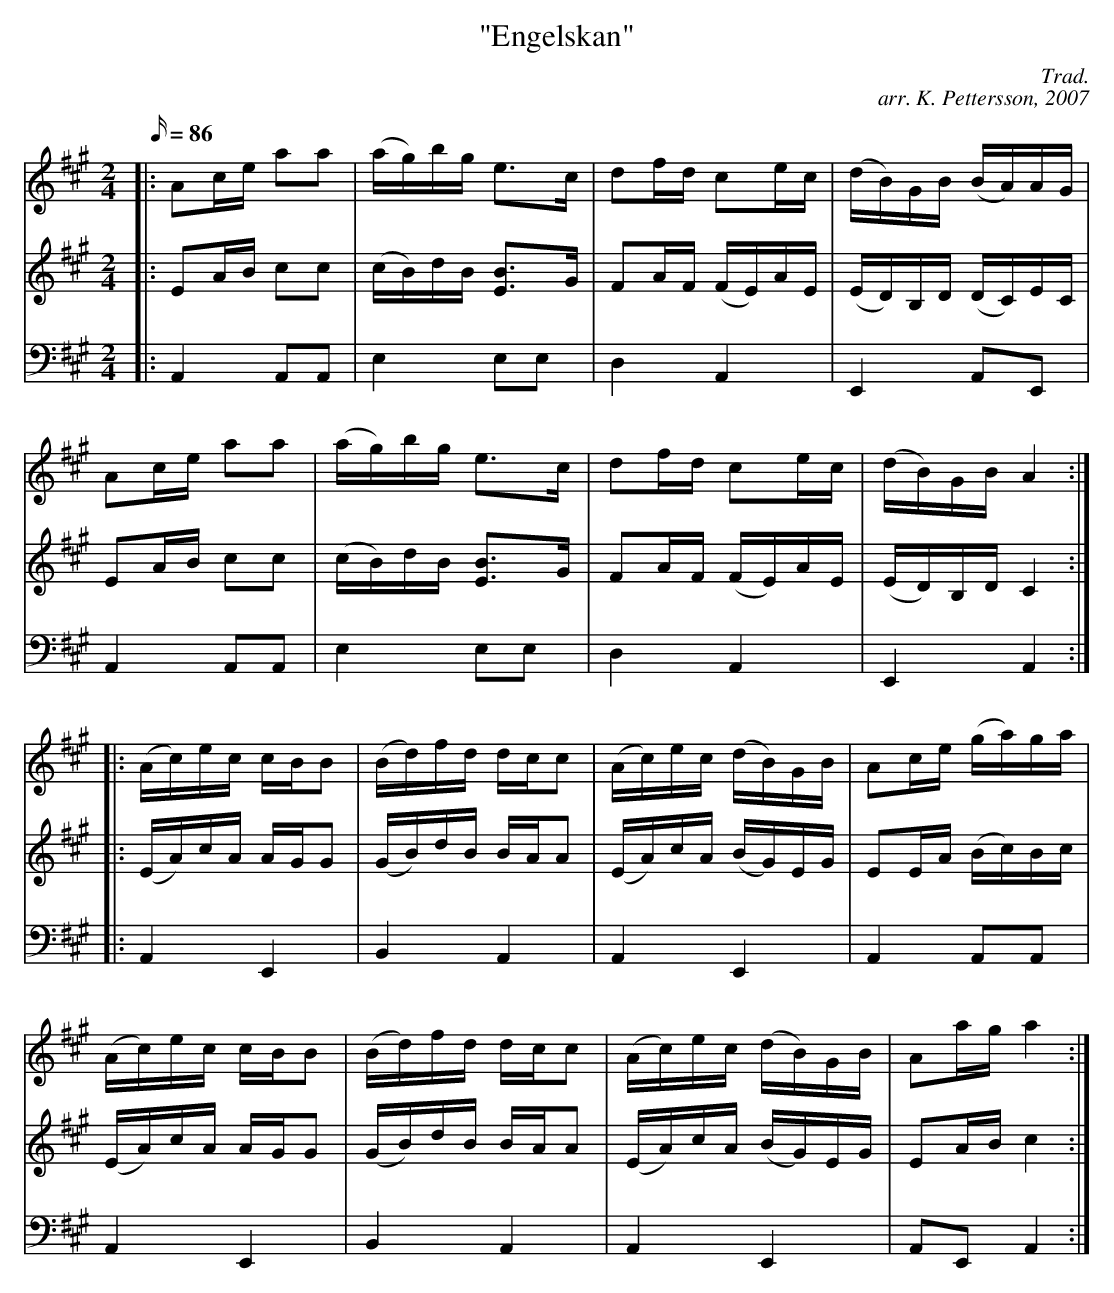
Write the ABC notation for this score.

X:1
T: "Engelskan"
C: Trad.
C: arr. K. Pettersson, 2007
M: 2/4
L: 1/16
Q: 86
K: A
V: 1
|: A2ce a2a2 | (ag)bg e2>c2 | d2fd c2ec | (dB)GB (BA)AG |
A2ce a2a2 | (ag)bg e2>c2 | d2fd c2ec | (dB)GB A4 :|
|: (Ac)ec cBB2 | (Bd)fd dcc2 | (Ac)ec (dB)GB | A2ce (ga)ga |
(Ac)ec cBB2 | (Bd)fd dcc2 | (Ac)ec (dB)GB | A2ag a4 :|
V: 2
|: E2AB c2c2 | (cB)dB [E2B2]>G2 | F2AF (FE)AE | (ED)B,D (DC)EC |
E2AB c2c2 | (cB)dB [E2B2]>G2 | F2AF (FE)AE | (ED)B,D C4 :|
|: (EA)cA AGG2 | (GB)dB BAA2 | (EA)cA (BG)EG | E2EA (Bc)Bc |
(EA)cA AGG2 | (GB)dB BAA2 | (EA)cA (BG)EG | E2AB c4 :|
V: 3
K: bass
|: A,,4 A,,2A,,2 | E,4 E,2E,2 | D,4 A,,4 | E,,4 A,,2E,,2 |
A,,4 A,,2A,,2 | E,4 E,2E,2 | D,4 A,,4 | E,,4 A,,4 :|
|: A,,4 E,,4 | B,,4 A,,4 | A,,4 E,,4 | A,,4 A,,2A,,2 |
A,,4 E,,4 | B,,4 A,,4 | A,,4 E,,4 | A,,2E,,2 A,,4 :|
